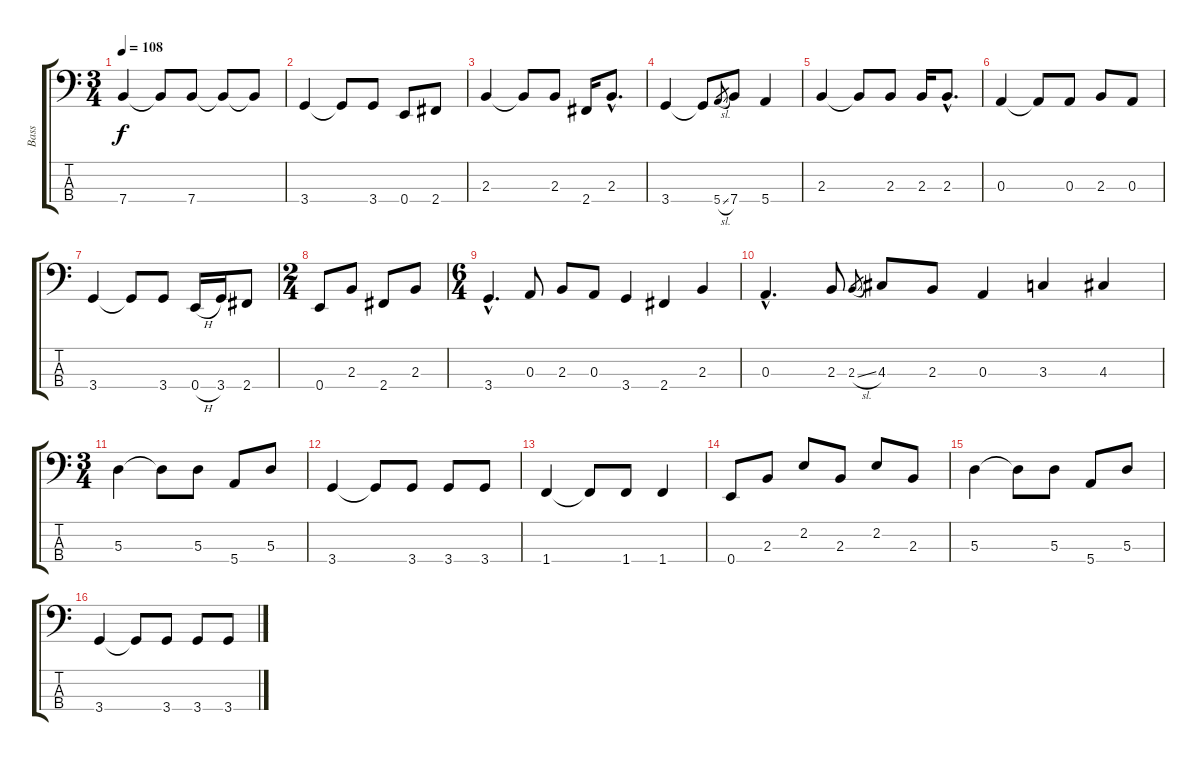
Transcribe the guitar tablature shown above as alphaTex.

\track ("Bass" "Bass") {instrument electricbasspick}
\staff {score tabs}
\tuning (G2 D2 A1 E1) {hide}
\ts (3 4)
\tempo 108
\clef f4
\ks c
7.4.4{dy f} 7.4{t}.8 7.4.8 7.4{t}.8 7.4{t}.8 |
3.4.4 3.4{t}.8 3.4.8 0.4.8 2.4.8 |
2.3.4 2.3{t}.8 2.3.8 2.4.16 2.3{hac}.8{d} |
3.4.4 3.4{t}.8 5.4{sl}.8{gr} 7.4.8 5.4.4 |
2.3.4 2.3{t}.8 2.3.8 2.3.16 2.3{hac}.8{d} |
0.3.4 0.3{t}.8 0.3.8 2.3.8 0.3.8 |
3.4.4 3.4{t}.8 3.4.8 0.4{h}.16 3.4.16 2.4.8 |
\ts (2 4)
0.4.8 2.3.8 2.4.8 2.3.8 |
\ts (6 4)
3.4{hac}.4{d} 0.3.8 2.3.8 0.3.8 3.4.4 2.4.4 2.3.4 |
0.3{hac}.4{d} 2.3.8 2.3{sl}.8{gr} 4.3.8 2.3.8 0.3.4 3.3.4 4.3.4 |
\ts (3 4)
5.3.4 5.3{t}.8 5.3.8 5.4.8 5.3.8 |
3.4.4 3.4{t}.8 3.4.8 3.4.8 3.4.8 |
1.4.4 1.4{t}.8 1.4.8 1.4.4 |
0.4.8 2.3.8 2.2.8 2.3.8 2.2.8 2.3.8 |
5.3.4 5.3{t}.8 5.3.8 5.4.8 5.3.8 |
3.4.4 3.4{t}.8 3.4.8 3.4.8 3.4.8
